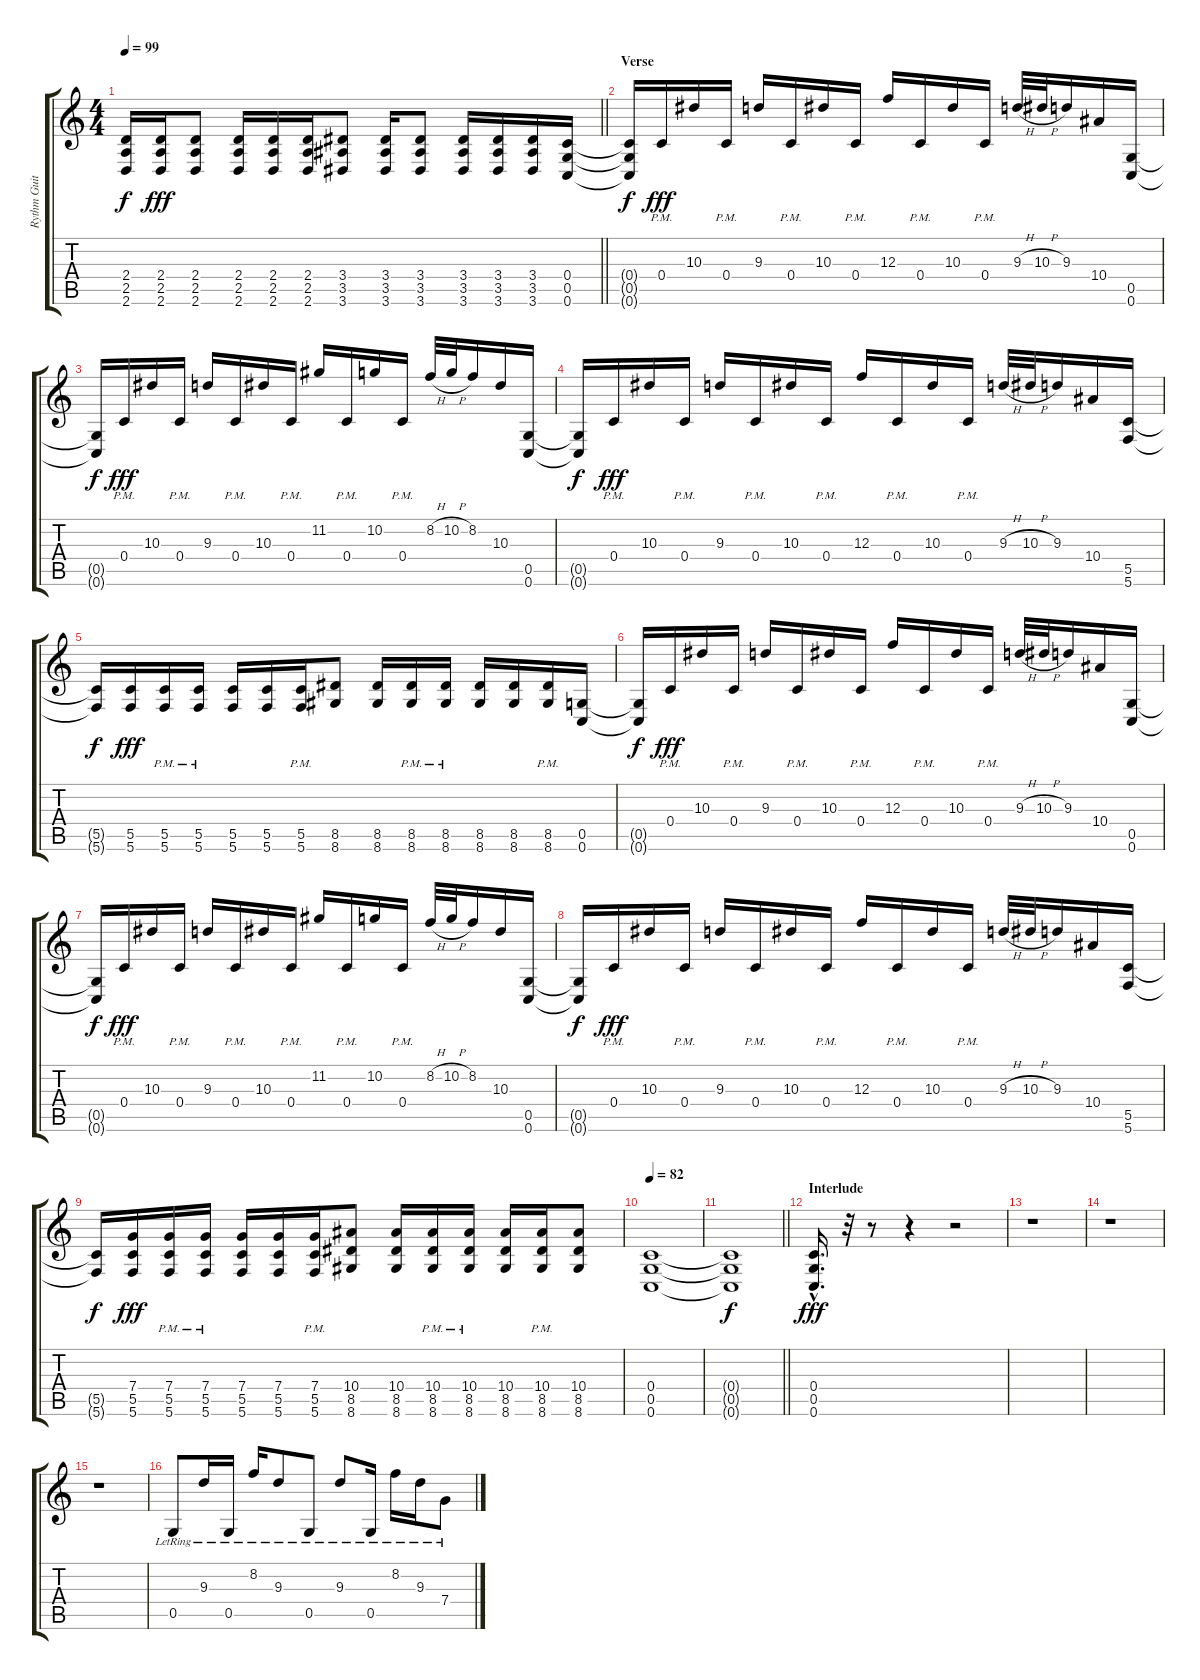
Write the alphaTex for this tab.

\track ("Rythm Guitar" "Rythm Guit") {instrument distortionguitar}
\staff {score tabs}
\tuning (D4 A3 F3 C3 G2 C2) {hide}
\ts (4 4)
\tempo 99
\clef g2
\barLineRight lightlight
\ks c
(2.4{t} 2.5{t} 2.6{t}).16{dy f} (2.4 2.5 2.6).16{dy fff} (2.4 2.5 2.6).8 (2.4 2.5 2.6).16 (2.4 2.5 2.6).16 (2.4 2.5 2.6).16 (3.4 3.5 3.6).8 (3.4 3.5 3.6).16 (3.4 3.5 3.6).8 (3.4 3.5 3.6).16 (3.4 3.5 3.6).16 (3.4 3.5 3.6).16 (0.4 0.5 0.6).16 |
\section ("" "Verse")
(0.4{t} 0.5{t} 0.6{t}).16{dy f} 0.4{pm}.16{dy fff} 10.3.16 0.4{pm}.16 9.3.16 0.4{pm}.16 10.3.16 0.4{pm}.16 12.3.16 0.4{pm}.16 10.3.16 0.4{pm}.16 9.3{h}.32 10.3{h}.32 9.3.16 10.4.16 (0.5 0.6).16 |
(0.5{t} 0.6{t}).16{dy f} 0.4{pm}.16{dy fff} 10.3.16 0.4{pm}.16 9.3.16 0.4{pm}.16 10.3.16 0.4{pm}.16 11.2.16 0.4{pm}.16 10.2.16 0.4{pm}.16 8.2{h}.32 10.2{h}.32 8.2.16 10.3.16 (0.5 0.6).16 |
(0.5{t} 0.6{t}).16{dy f} 0.4{pm}.16{dy fff} 10.3.16 0.4{pm}.16 9.3.16 0.4{pm}.16 10.3.16 0.4{pm}.16 12.3.16 0.4{pm}.16 10.3.16 0.4{pm}.16 9.3{h}.32 10.3{h}.32 9.3.16 10.4.16 (5.5 5.6).16 |
(5.5{t} 5.6{t}).16{dy f} (5.5 5.6).16{dy fff} (5.5{pm} 5.6{pm}).16 (5.5{pm} 5.6{pm}).16 (5.5 5.6).16 (5.5 5.6).16 (5.5{pm} 5.6{pm}).16 (8.5 8.6).8 (8.5 8.6).16 (8.5{pm} 8.6{pm}).16 (8.5{pm} 8.6{pm}).16 (8.5 8.6).16 (8.5 8.6).16 (8.5{pm} 8.6{pm}).16 (0.5 0.6).16 |
(0.5{t} 0.6{t}).16{dy f} 0.4{pm}.16{dy fff} 10.3.16 0.4{pm}.16 9.3.16 0.4{pm}.16 10.3.16 0.4{pm}.16 12.3.16 0.4{pm}.16 10.3.16 0.4{pm}.16 9.3{h}.32 10.3{h}.32 9.3.16 10.4.16 (0.5 0.6).16 |
(0.5{t} 0.6{t}).16{dy f} 0.4{pm}.16{dy fff} 10.3.16 0.4{pm}.16 9.3.16 0.4{pm}.16 10.3.16 0.4{pm}.16 11.2.16 0.4{pm}.16 10.2.16 0.4{pm}.16 8.2{h}.32 10.2{h}.32 8.2.16 10.3.16 (0.5 0.6).16 |
(0.5{t} 0.6{t}).16{dy f} 0.4{pm}.16{dy fff} 10.3.16 0.4{pm}.16 9.3.16 0.4{pm}.16 10.3.16 0.4{pm}.16 12.3.16 0.4{pm}.16 10.3.16 0.4{pm}.16 9.3{h}.32 10.3{h}.32 9.3.16 10.4.16 (5.5 5.6).16 |
(5.5{t} 5.6{t}).16{dy f} (7.4 5.5 5.6).16{dy fff} (7.4{pm} 5.5{pm} 5.6{pm}).16 (7.4{pm} 5.5{pm} 5.6{pm}).16 (7.4 5.5 5.6).16 (7.4 5.5 5.6).16 (7.4{pm} 5.5{pm} 5.6{pm}).16 (10.4 8.5 8.6).8 (10.4 8.5 8.6).16 (10.4{pm} 8.5{pm} 8.6{pm}).16 (10.4{pm} 8.5{pm} 8.6{pm}).16 (10.4 8.5 8.6).16 (10.4{pm} 8.5{pm} 8.6{pm}).16 (10.4 8.5 8.6).8 |
\tempo 82
(0.4 0.5 0.6).1 |
\barLineRight lightlight
(0.4{t} 0.5{t} 0.6{t}).1{dy f} |
\section ("" "Interlude")
(0.4{hac} 0.5{hac} 0.6{hac}).16{d dy fff} r.32 r.8 r.4 r.2 |
r.1 |
r.1 |
r.1 |
0.5{lr}.8{instrument electricguitarclean} 9.3{lr}.16 0.5{lr}.16 8.2{lr}.16 9.3{lr}.8 0.5{lr}.8 9.3{lr}.8 0.5{lr}.16 8.2{lr}.16 9.3{lr}.16 7.4{lr}.8
